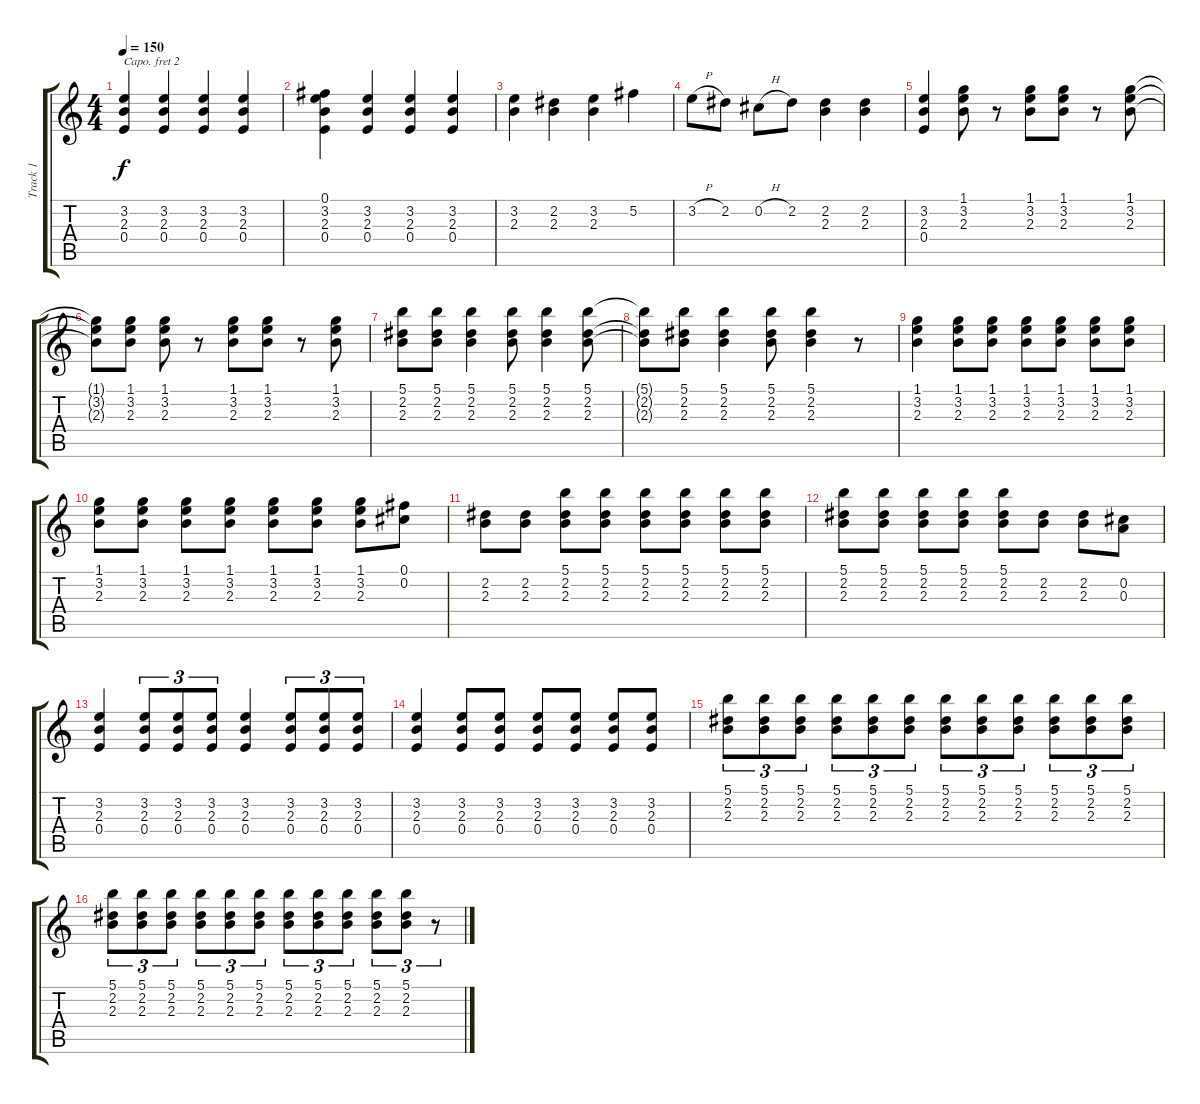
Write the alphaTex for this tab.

\track ("Track 1" "Track 1") {instrument acousticguitarsteel}
\staff {score tabs}
\capo 2
\tuning (E4 B3 G3 D3 A2 E2) {hide}
\ts (4 4)
\tempo 150
\clef g2
\ks c
(3.2 2.3 0.4).4{dy f} (3.2 2.3 0.4).4 (3.2 2.3 0.4).4 (3.2 2.3 0.4).4 |
(0.1 3.2 2.3 0.4).4 (3.2 2.3 0.4).4 (3.2 2.3 0.4).4 (3.2 2.3 0.4).4 |
(3.2 2.3).4 (2.2 2.3).4 (3.2 2.3).4 5.2.4 |
3.2{h}.8 2.2.8 0.2{h}.8 2.2.8 (2.2 2.3).4 (2.2 2.3).4 |
(3.2 2.3 0.4).4 (1.1 3.2 2.3).8 r.8 (1.1 3.2 2.3).8 (1.1 3.2 2.3).8 r.8 (1.1 3.2 2.3).8 |
(1.1{t} 3.2{t} 2.3{t}).8 (1.1 3.2 2.3).8 (1.1 3.2 2.3).8 r.8 (1.1 3.2 2.3).8 (1.1 3.2 2.3).8 r.8 (1.1 3.2 2.3).8 |
(5.1 2.2 2.3).8 (5.1 2.2 2.3).8 (5.1 2.2 2.3).4 (5.1 2.2 2.3).8 (5.1 2.2 2.3).4 (5.1 2.2 2.3).8 |
(5.1{t} 2.2{t} 2.3{t}).8 (5.1 2.2 2.3).8 (5.1 2.2 2.3).4 (5.1 2.2 2.3).8 (5.1 2.2 2.3).4 r.8 |
(1.1 3.2 2.3).4 (1.1 3.2 2.3).8 (1.1 3.2 2.3).8 (1.1 3.2 2.3).8 (1.1 3.2 2.3).8 (1.1 3.2 2.3).8 (1.1 3.2 2.3).8 |
(1.1 3.2 2.3).8 (1.1 3.2 2.3).8 (1.1 3.2 2.3).8 (1.1 3.2 2.3).8 (1.1 3.2 2.3).8 (1.1 3.2 2.3).8 (1.1 3.2 2.3).8 (0.1 0.2).8 |
(2.2 2.3).8 (2.2 2.3).8 (5.1 2.2 2.3).8 (5.1 2.2 2.3).8 (5.1 2.2 2.3).8 (5.1 2.2 2.3).8 (5.1 2.2 2.3).8 (5.1 2.2 2.3).8 |
(5.1 2.2 2.3).8 (5.1 2.2 2.3).8 (5.1 2.2 2.3).8 (5.1 2.2 2.3).8 (5.1 2.2 2.3).8 (2.2 2.3).8 (2.2 2.3).8 (0.2 0.3).8 |
(3.2 2.3 0.4).4 (3.2 2.3 0.4).8{tu (3 2)} (3.2 2.3 0.4).8{tu (3 2)} (3.2 2.3 0.4).8{tu (3 2)} (3.2 2.3 0.4).4 (3.2 2.3 0.4).8{tu (3 2)} (3.2 2.3 0.4).8{tu (3 2)} (3.2 2.3 0.4).8{tu (3 2)} |
(3.2 2.3 0.4).4 (3.2 2.3 0.4).8 (3.2 2.3 0.4).8 (3.2 2.3 0.4).8 (3.2 2.3 0.4).8 (3.2 2.3 0.4).8 (3.2 2.3 0.4).8 |
(5.1 2.2 2.3).8{tu (3 2)} (5.1 2.2 2.3).8{tu (3 2)} (5.1 2.2 2.3).8{tu (3 2)} (5.1 2.2 2.3).8{tu (3 2)} (5.1 2.2 2.3).8{tu (3 2)} (5.1 2.2 2.3).8{tu (3 2)} (5.1 2.2 2.3).8{tu (3 2)} (5.1 2.2 2.3).8{tu (3 2)} (5.1 2.2 2.3).8{tu (3 2)} (5.1 2.2 2.3).8{tu (3 2)} (5.1 2.2 2.3).8{tu (3 2)} (5.1 2.2 2.3).8{tu (3 2)} |
(5.1 2.2 2.3).8{tu (3 2)} (5.1 2.2 2.3).8{tu (3 2)} (5.1 2.2 2.3).8{tu (3 2)} (5.1 2.2 2.3).8{tu (3 2)} (5.1 2.2 2.3).8{tu (3 2)} (5.1 2.2 2.3).8{tu (3 2)} (5.1 2.2 2.3).8{tu (3 2)} (5.1 2.2 2.3).8{tu (3 2)} (5.1 2.2 2.3).8{tu (3 2)} (5.1 2.2 2.3).8{tu (3 2)} (5.1 2.2 2.3).8{tu (3 2)} r.8{tu (3 2)}
